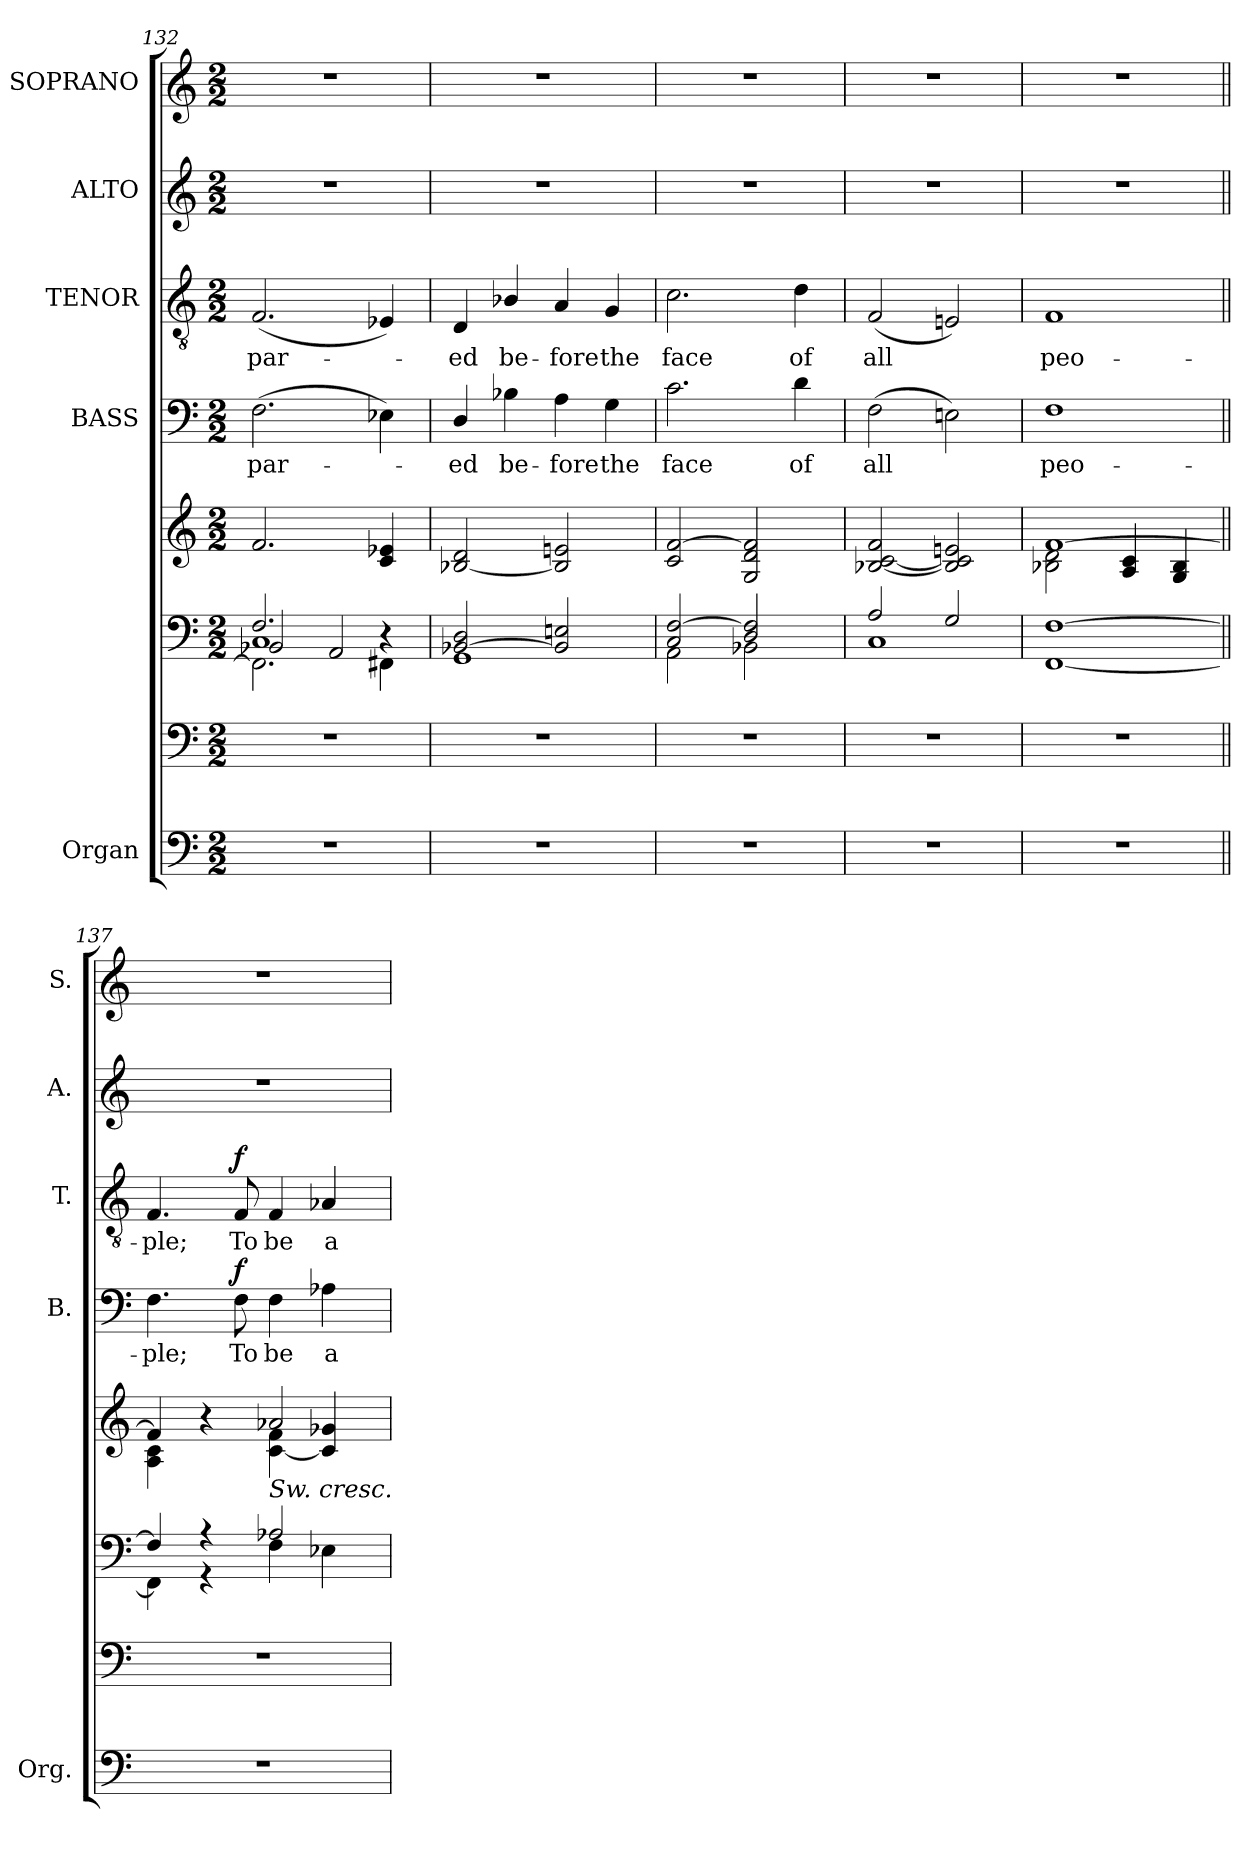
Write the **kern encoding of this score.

**kern	**kern	**kern	**kern	**kern	**text	**dynam	**kern	**text	**dynam	**kern	**kern
*part5	*part5	*part5	*part5	*part4	*part4	*part4	*part3	*part3	*part3	*part2	*part1
*staff8	*staff7	*staff6	*staff5	*staff4	*staff4	*staff4	*staff3	*staff3	*staff3	*staff2	*staff1
*I"Organ	*	*	*	*I"BASS	*	*	*I"TENOR	*	*	*I"ALTO	*I"SOPRANO
*I'Org.	*	*	*	*I'B.	*	*	*I'T.	*	*	*I'A.	*I'S.
*clefF4	*clefF4	*clefF4	*clefG2	*clefF4	*	*	*clefGv2	*	*	*clefG2	*clefG2
*	*	*	*	*	*	*	*ITrd7c12	*	*	*	*
*k[]	*k[]	*k[]	*k[]	*k[]	*	*	*k[]	*	*	*k[]	*k[]
*C:	*C:	*C:	*C:	*C:	*	*	*C:	*	*	*C:	*C:
*M2/2	*M2/2	*M2/2	*M2/2	*M2/2	*	*	*M2/2	*	*	*M2/2	*M2/2
=132	=132	=132	=132	=132	=132	=132	=132	=132	=132	=132	=132
*	*	*^	*	*	*	*	*	*	*	*	*
*	*	*	*^	*	*	*	*	*	*	*	*	*
*	*	*	*	*^	*	*	*	*	*	*	*	*	*
!	!	!	!	!	!	!	!	!LO:LY:b:color=#000000	!	!	!	!	!	!
!	!	!	!	!	!	!	!	!	!	!	!LO:LY:b:color=#000000	!	!	!
1r	1r	2.Fi/	1Ci	2BB-i/	2.FFi\]	2.fi/	(2.Fi\	-par-	.	(2.FFi/	-par-	.	1r	1r
.	.	.	.	2AAi/	.	.	.	.	.	.	.	.	.	.
.	.	4r	.	.	4FF#Xi\	4ci/ 4e-i	4E-i\)	.	.	4EE-i/)	.	.	.	.
*	*	*	*v	*v	*v	*	*	*	*	*	*	*	*	*
=133	=133	=133	=133	=133	=133	=133	=133	=133	=133	=133	=133	=133
*	*	*^	*^	*	*	*	*	*	*	*	*	*
!	!	!	!	!	!	!	!	!LO:LY:b:color=#000000	!	!	!	!	!	!
*	*	*	*v	*v	*v	*	*	*	*	*	*	*	*	*
*	*	*^	*^	*	*	*	*	*	*	*	*	*
!	!	!	!	!	!	!	!	!	!	!	!LO:LY:b:color=#000000	!	!	!
*	*	*	*v	*v	*v	*	*	*	*	*	*	*	*	*
1r	1r	[2BB-i/ 2Di	1GGi	[2B-i/ 2di	4Di/	-ed	.	4DDi/	-ed	.	1r	1r
!	!	!	!	!	!	!LO:LY:b:color=#000000	!	!	!	!	!	!
!	!	!	!	!	!	!	!	!	!LO:LY:b:color=#000000	!	!	!
.	.	.	.	.	4B-i\	be-	.	4BB-i/	be-	.	.	.
!	!	!	!	!	!	!LO:LY:b:color=#000000	!	!	!	!	!	!
!	!	!	!	!	!	!	!	!	!LO:LY:b:color=#000000	!	!	!
.	.	2BB-i/] 2Eni	.	2B-i/] 2eni	4Ai\	-fore	.	4AAi/	-fore	.	.	.
!	!	!	!	!	!	!LO:LY:b:color=#000000	!	!	!	!	!	!
!	!	!	!	!	!	!	!	!	!LO:LY:b:color=#000000	!	!	!
.	.	.	.	.	4Gi\	the	.	4GGi/	the	.	.	.
=134	=134	=134	=134	=134	=134	=134	=134	=134	=134	=134	=134	=134
!	!	!	!	!	!	!LO:LY:b:color=#000000	!	!	!	!	!	!
!	!	!	!	!	!	!	!	!	!LO:LY:b:color=#000000	!	!	!
1r	1r	2Ci/ [2Fi	2AAi\	2ci/ [2fi	2.ci\	face	.	2.Ci\	face	.	1r	1r
.	.	2Di/ 2Fi]	2BB-i\	2Gi/ 2di 2fi]	.	.	.	.	.	.	.	.
!	!	!	!	!	!	!LO:LY:b:color=#000000	!	!	!	!	!	!
!	!	!	!	!	!	!	!	!	!LO:LY:b:color=#000000	!	!	!
.	.	.	.	.	4di\	of	.	4Di\	of	.	.	.
=135	=135	=135	=135	=135	=135	=135	=135	=135	=135	=135	=135	=135
!	!	!	!	!	!	!LO:LY:b:color=#000000	!	!	!	!	!	!
!	!	!	!	!	!	!	!	!	!LO:LY:b:color=#000000	!	!	!
1r	1r	2Ai/	1Ci	[2B-i/ [2ci 2fi	(2Fi\	all	.	(2FFi/	all	.	1r	1r
.	.	2Gi/	.	2B-i/] 2ci] 2eni	2Eni\)	.	.	2EEni/)	.	.	.	.
=136	=136	=136	=136	=136	=136	=136	=136	=136	=136	=136	=136	=136
*	*	*	*	*^	*	*	*	*	*	*	*	*
!	!	!	!	!	!	!	!LO:LY:b:color=#000000	!	!	!	!	!	!
!	!	!	!	!	!	!	!	!	!	!LO:LY:b:color=#000000	!	!	!
1r	1r	[1Fi	[1FFi	[1fi	2B-i\ 2di	1Fi	peo-	.	1FFi	peo-	.	1r	1r
.	.	.	.	.	4Ai/ 4ci	.	.	.	.	.	.	.	.
.	.	.	.	.	4Gi/ 4B-i	.	.	.	.	.	.	.	.
!!LO:PB:g=z
=137||	=137||	=137||	=137||	=137||	=137||	=137||	=137||	=137||	=137||	=137||	=137||	=137||	=137||
!	!	!	!	!	!	!	!LO:LY:b:color=#000000	!	!	!	!	!	!
!	!	!	!	!	!	!	!	!	!	!LO:LY:b:color=#000000	!	!	!
*	*	*	*	*	*^	*	*	*	*	*	*	*	*^
1r	1r	4Fi/]	4FFi\]	4fi/]	4Ai\ 4ci	4.ryy	4.Fi\	-ple;	.	4.FFi/	-ple;	.	1r	1r	4.ryy
.	.	4r	4r	4r	4ryy	.	.	.	.	.	.	.	.	.	.
!	!	!	!	!	!	!	!	!LO:LY:b:color=#000000	!	!	!	!	!	!	!
!	!	!	!	!	!	!	!	!	!	!	!LO:LY:b:color=#000000	!	!	!	!
.	.	.	.	.	.	2ryy	8Fi\	To	f	8FFi/	To	f	.	.	2ryy
!	!	!	!	!	!	!	!	!LO:LY:b:color=#000000	!	!	!	!	!	!	!
!	!	!LO:TX:a:i:t=Sw. cresc.	!	!	!	!	!	!	!	!	!	!	!	!	!
!	!	!	!	!	!	!	!	!	!	!	!LO:LY:b:color=#000000	!	!	!	!
.	.	2A-Xi/	4Fi\	2a-Xi/	[4ci\ 4fi	.	4Fi\	be	.	4FFi/	be	.	.	.	.
!	!	!	!	!	!	!	!	!LO:LY:b:color=#000000	!	!	!	!	!	!	!
!	!	!	!	!	!	!	!	!	!	!	!LO:LY:b:color=#000000	!	!	!	!
.	.	.	4E-i\	.	4ci/] 4g-Xi	.	4A-Xi\	a	.	4AA-Xi/	a	.	.	.	.
.	.	.	.	.	.	8ryy	.	.	.	.	.	.	.	.	8ryy
*	*	*v	*v	*	*	*	*	*	*	*	*	*	*	*v	*v
*	*	*	*v	*v	*v	*	*	*	*	*	*	*	*
=	=	=	=	=	=	=	=	=	=	=	=
*-	*-	*-	*-	*-	*-	*-	*-	*-	*-	*-	*-
